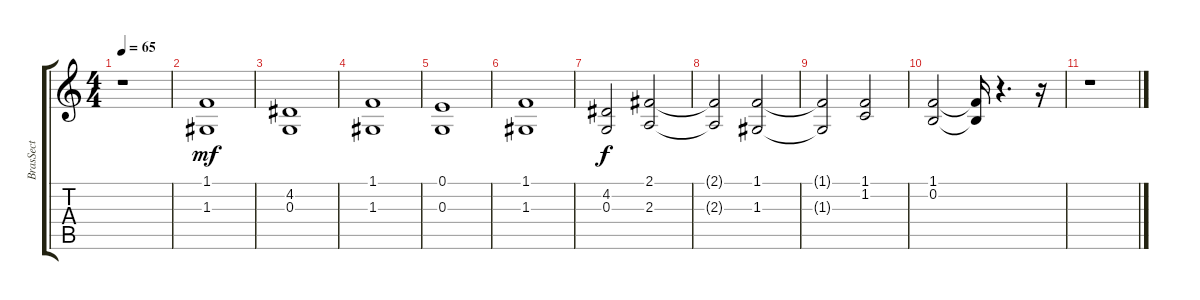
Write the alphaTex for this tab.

\track ("BrasSect" "BrasSect") {instrument brasssection}
\staff {score tabs}
\tuning (E4 B3 G3 D3 A2 E2) {hide}
\ts (4 4)
\tempo 65
\clef g2
\ks c
r.1{dy f} |
(1.1 1.3).1{dy mf} |
(4.2 0.3).1 |
(1.1 1.3).1 |
(0.1 0.3).1 |
(1.1 1.3).1 |
(4.2 0.3).2{dy f} (2.1 2.3).2 |
(2.1{t} 2.3{t}).2 (1.1 1.3).2 |
(1.1{t} 1.3{t}).2 (1.1 1.2).2 |
(1.1 0.2).2 (1.1{t} 0.2{t}).16 r.4{d} r.16 |
r.1
